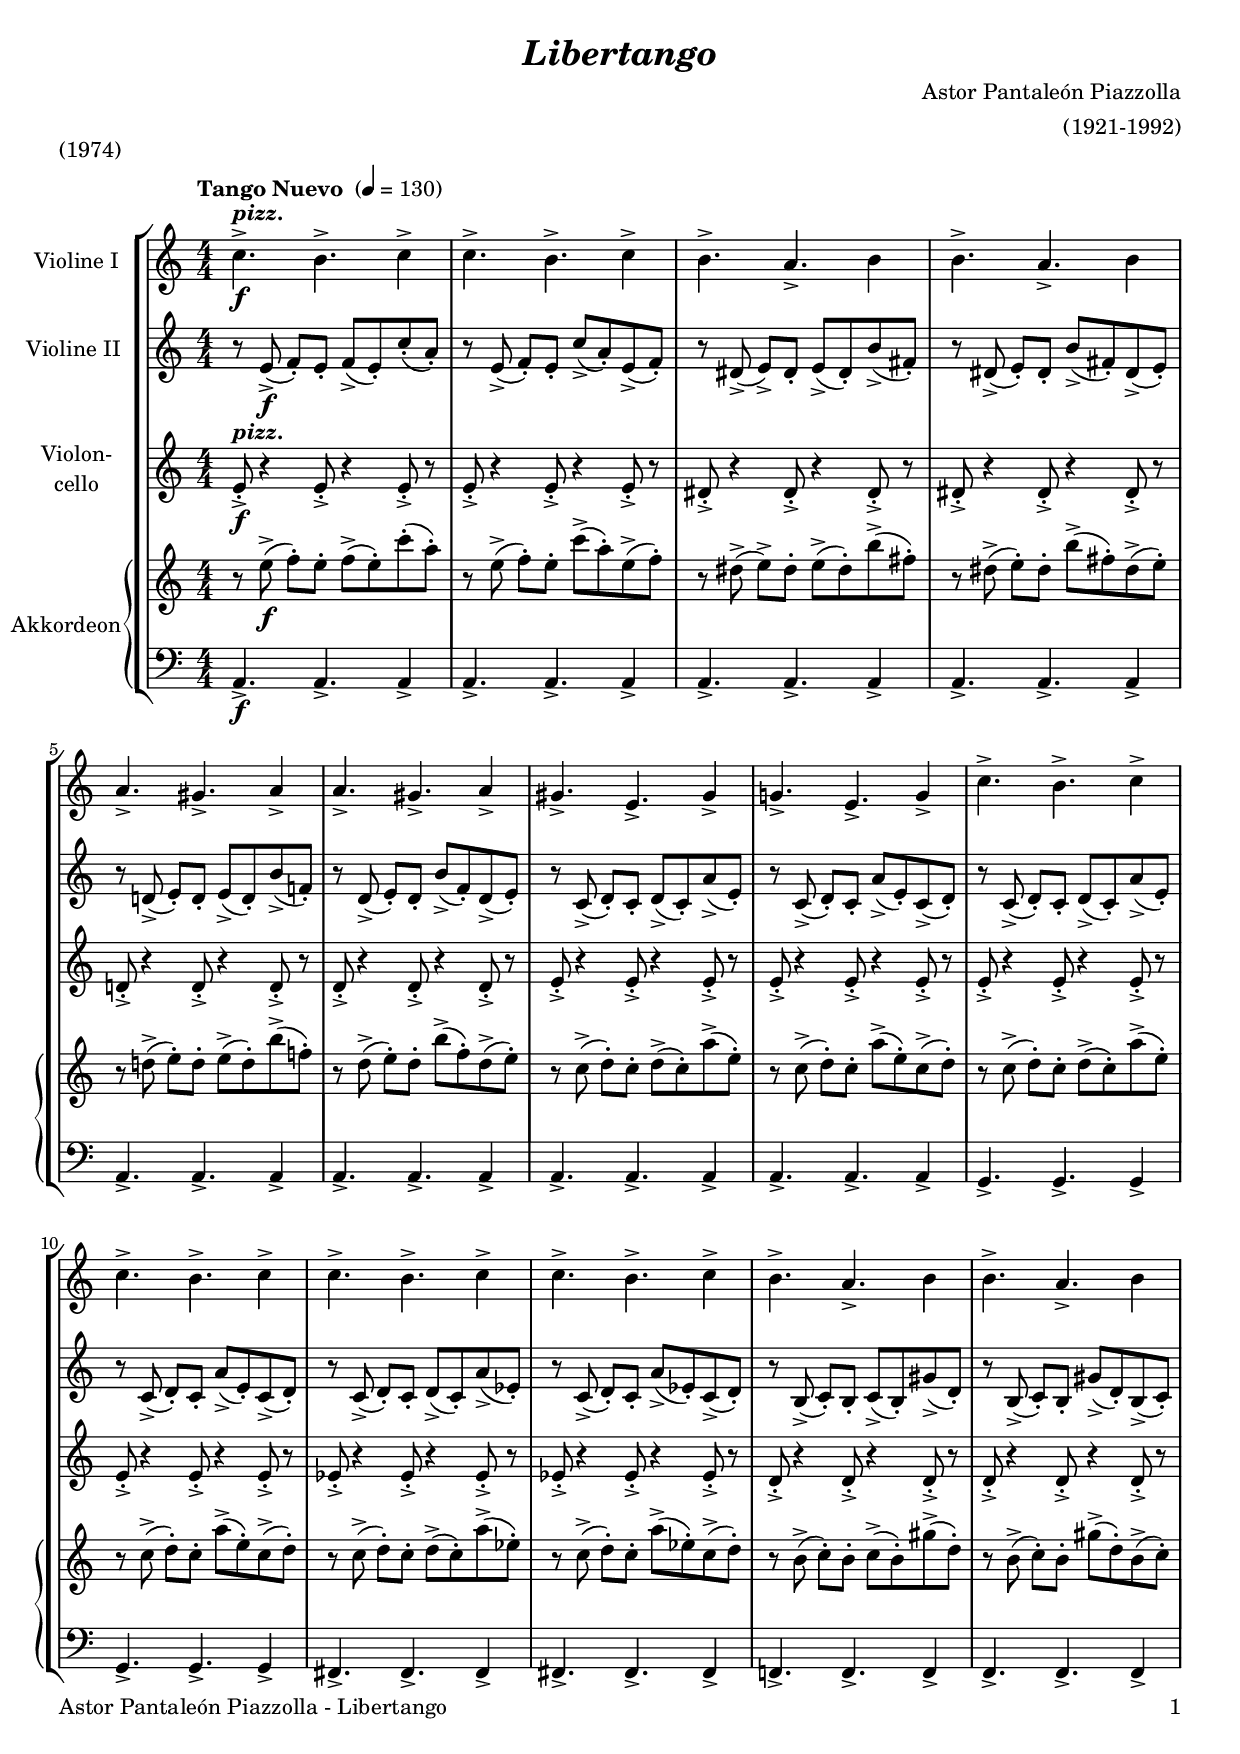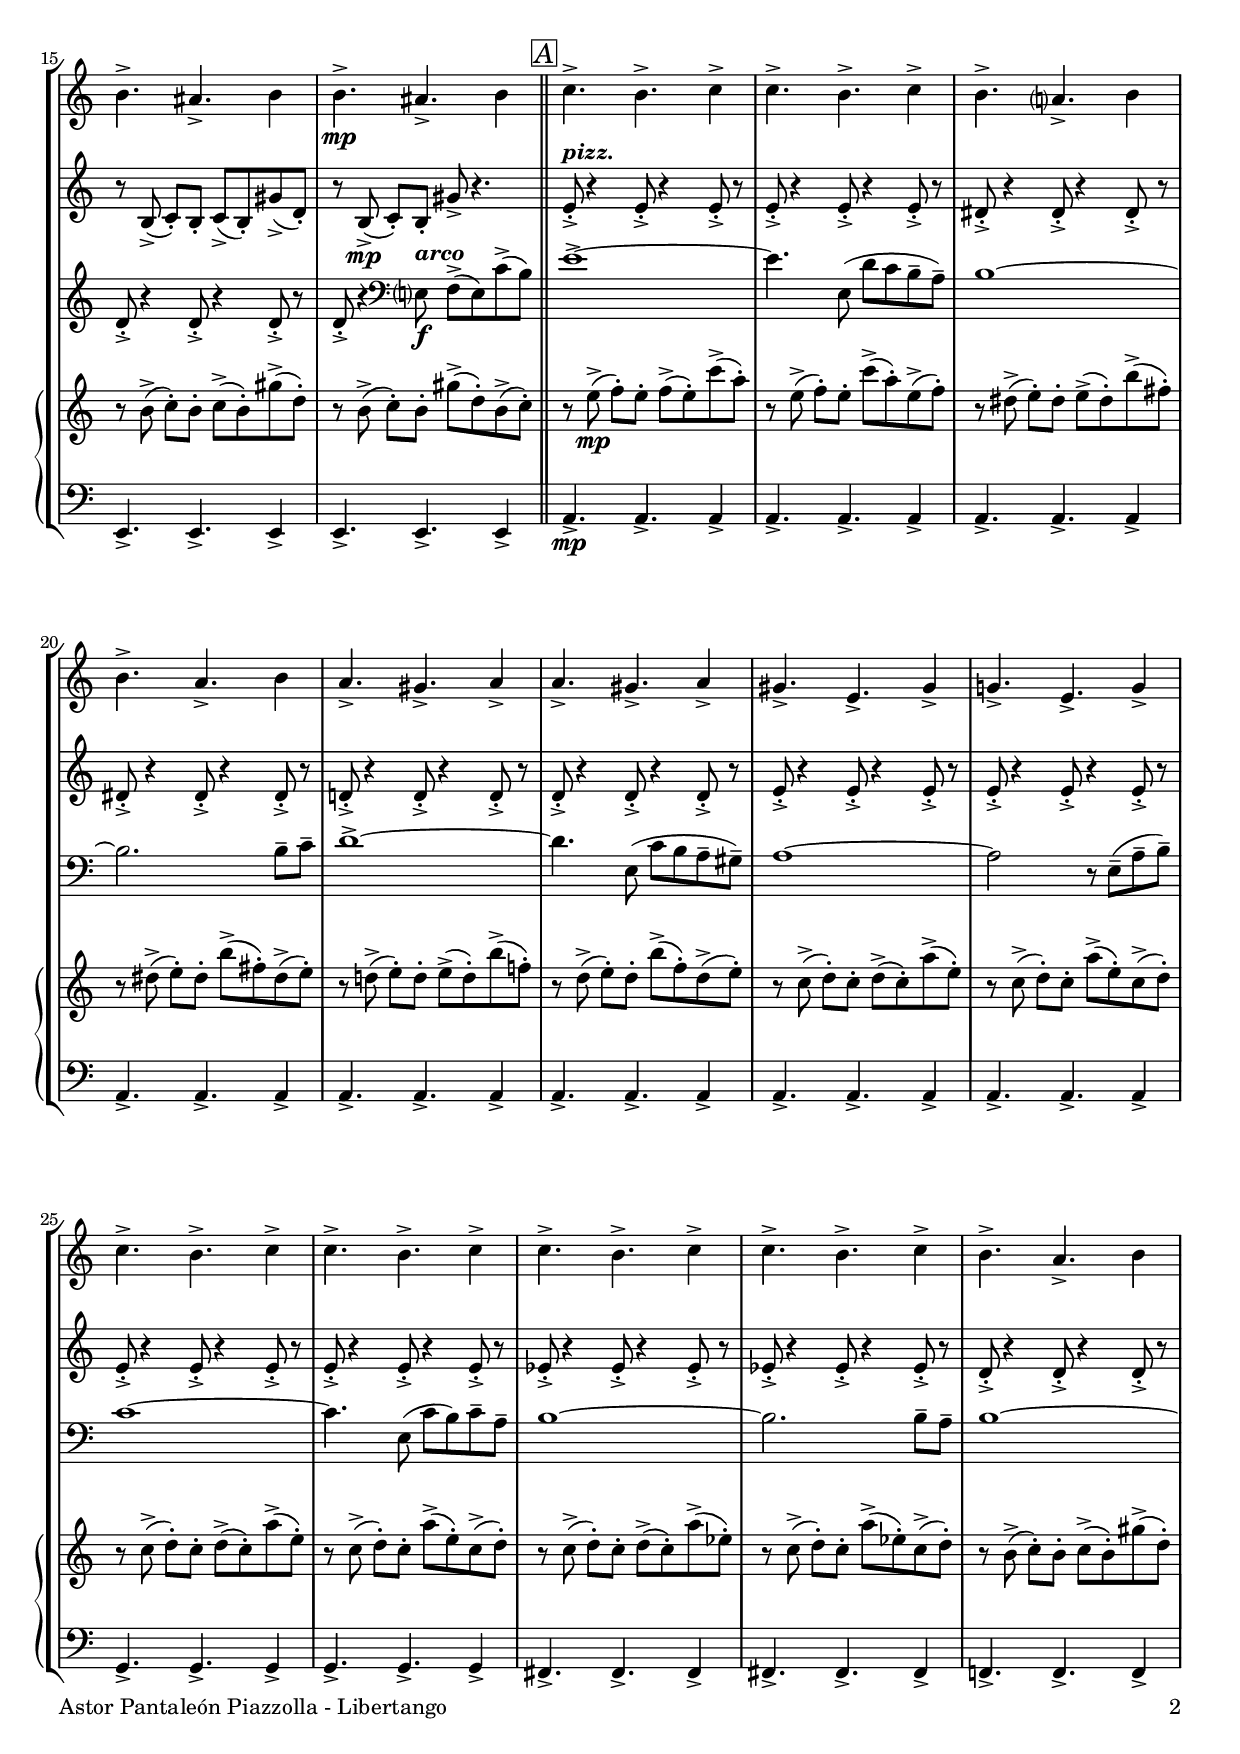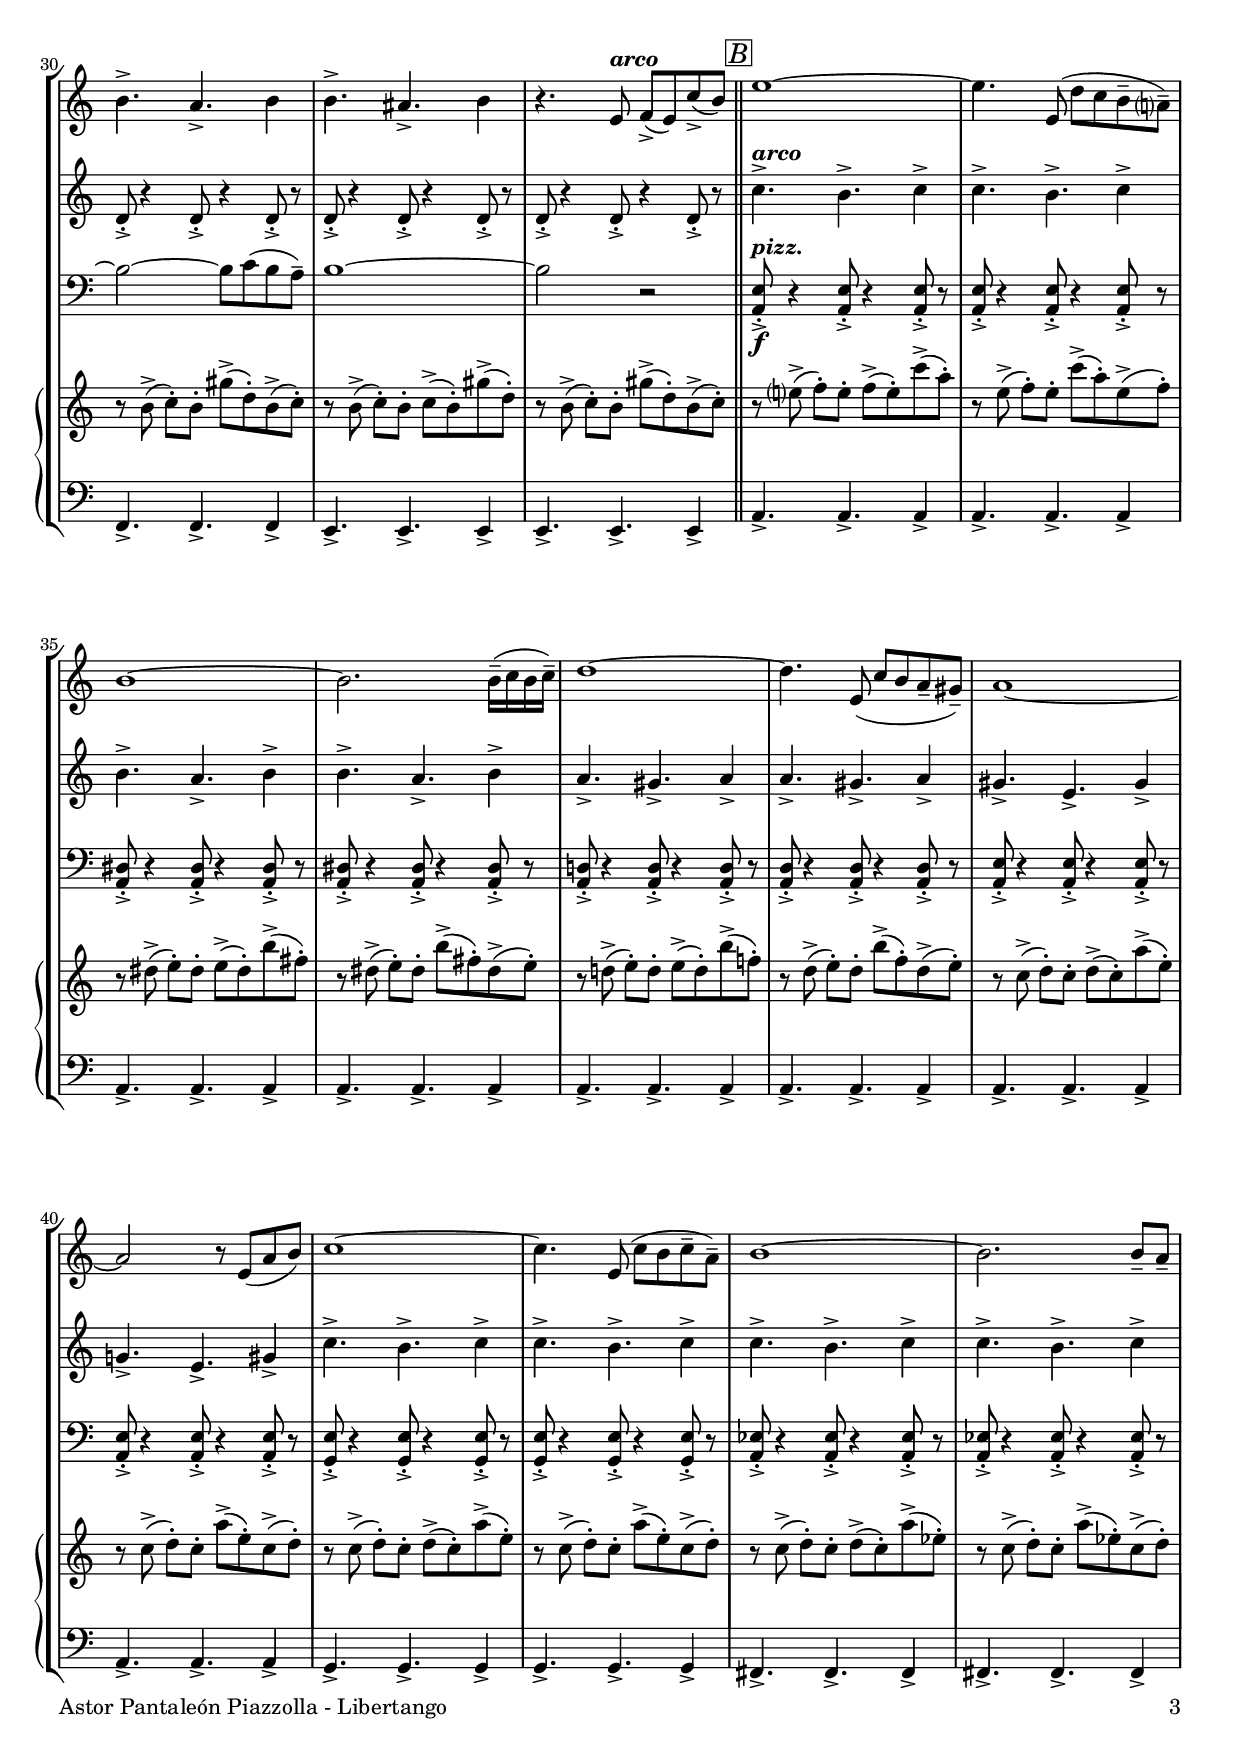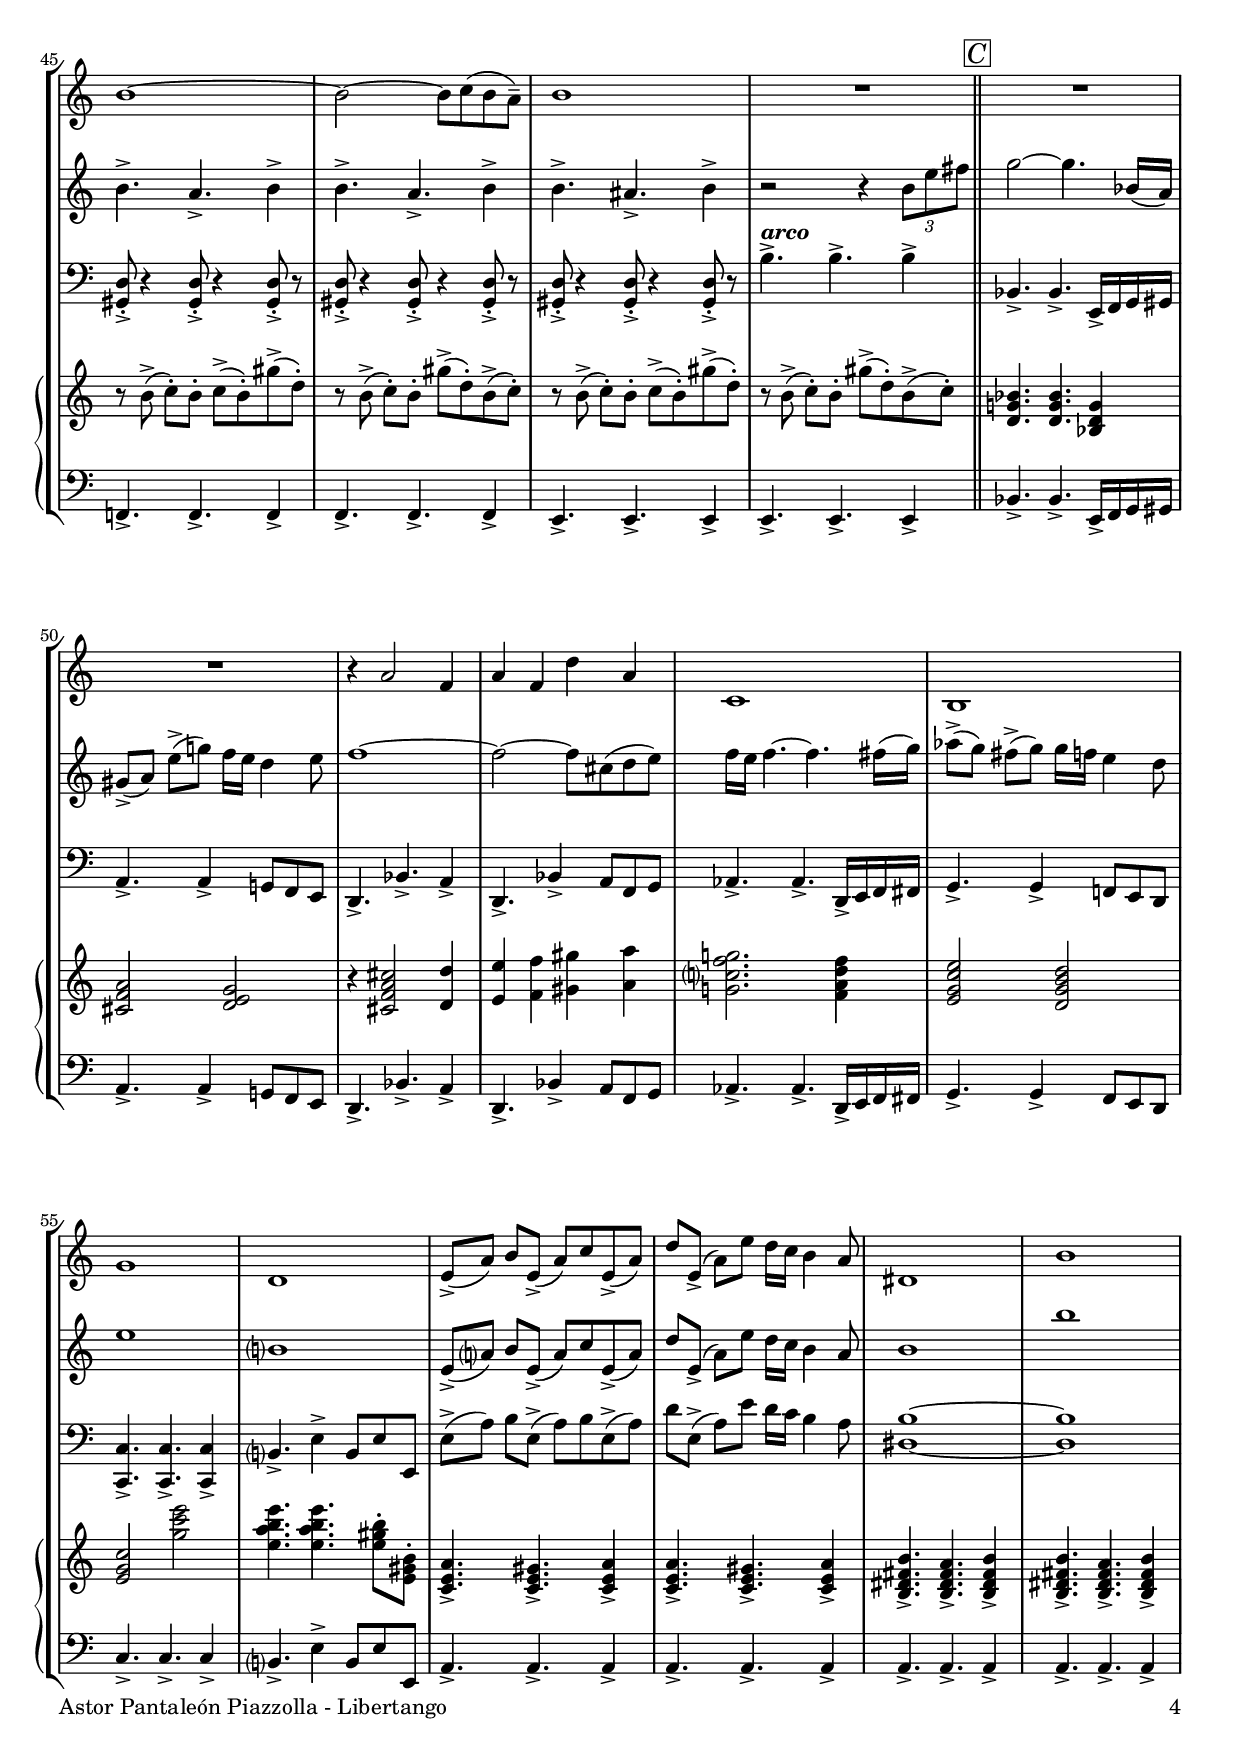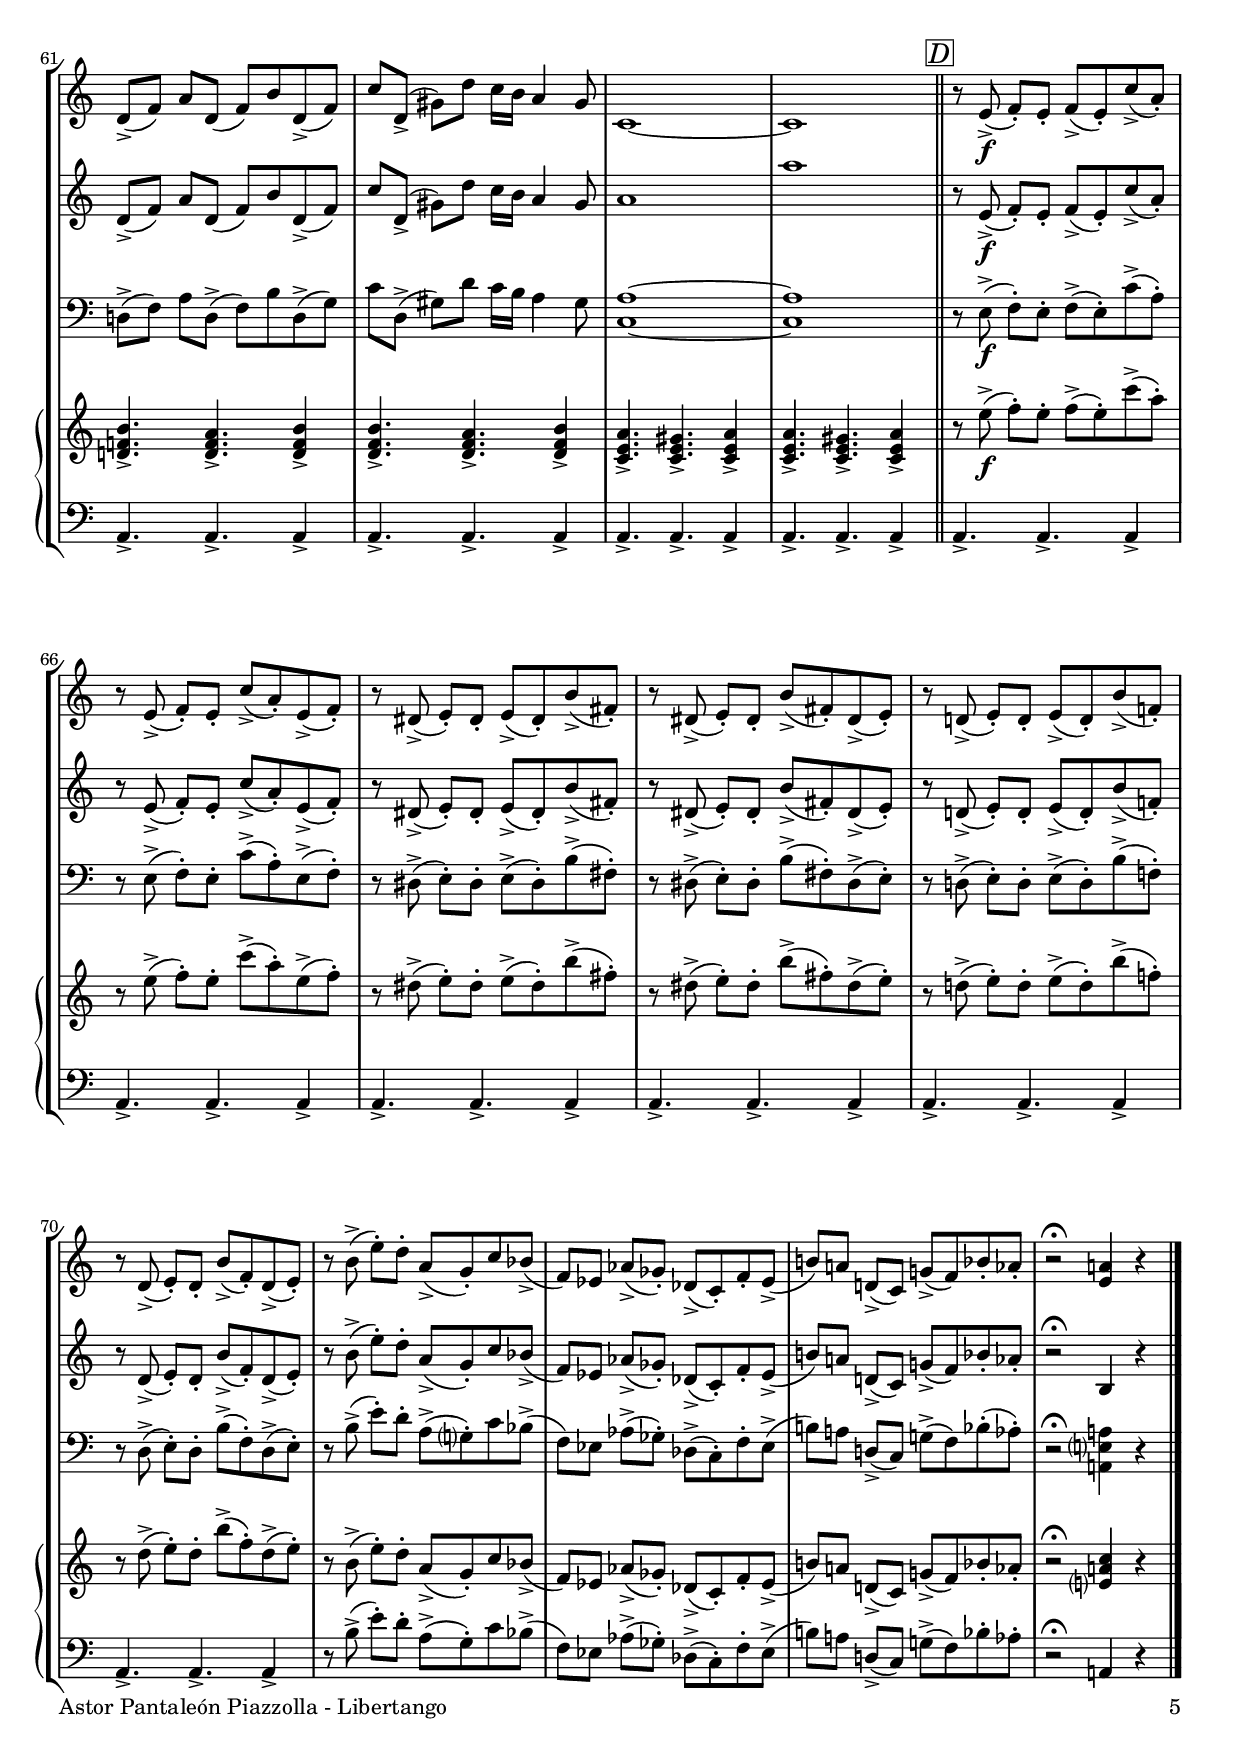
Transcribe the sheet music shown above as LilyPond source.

\version "2.24.3"
\include "deutsch.ly"

#(set-global-staff-size 19)

\header {
  title       = \markup \bold \italic "Libertango"
  composer    = "Astor Pantaleón Piazzolla"
  arranger    = "(1921-1992)"
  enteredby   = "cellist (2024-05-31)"
  piece       = "(1974)"
}

voiceconsts = {
  \key a \minor
  \time 4/4
  \numericTimeSignature
  \compressEmptyMeasures
% Set default beaming for all staves
  \set Timing.beamExceptions = #'()
  \set Timing.baseMoment     = #(ly:make-moment 1 4)
  \set Timing.beatStructure  = #'(1 1 2)
  \tempo "Tango Nuevo " 4=130
}

mipz = "pizzicato strings"
mivl = "violin"
miba = "cello"
% mikl = "bright acoustic"
% mikl = "church organ"
mikl = "concertina"

arco = \markup \bold \italic "arco"
pizz = \markup \bold \italic "pizz."

boxa = { \bar "||" \mark \markup \box \italic "A" }
boxb = { \bar "||" \mark \markup \box \italic "B" }
boxc = { \bar "||" \mark \markup \box \italic "C" }
boxd = { \bar "||" \mark \markup \box \italic "D" }

va = \relative c'' {
  \voiceconsts

  c4.->^\pizz\f h-> c4->
  c4.-> h-> c4->
  h4.-> a-> h4
  h4.-> a-> h4
  a4.-> gis-> a4->

  a4.-> gis-> a4->
  gis4.-> e-> gis4->
  g!4.-> e-> g4->
  c4.-> h-> c4->
  c4.-> h-> c4->
  
  c4.-> h-> c4->
  c4.-> h-> c4->
  h4.-> a-> h4
  h4.-> a-> h4
  
  h4.-> ais-> h4
  h4.->\mp ais-> h4 \boxa
  c4.-> h-> c4->
  c4.-> h-> c4->
  h4.-> a?-> h4

  h4.-> a-> h4
  a4.-> gis-> a4->
  a4.-> gis-> a4->
  gis4.-> e-> gis4->
  g!4.-> e-> g4->
  
  c4.-> h-> c4->
  c4.-> h-> c4->  
  c4.-> h-> c4->
  c4.-> h-> c4->
  h4.-> a-> h4
  
  h4.-> a-> h4
  h4.-> ais-> h4
  \set Staff.midiInstrument = \mivl
  r4. e,8^\arco f(-> e) c'(-> h8) \boxb
  e1~

  e4. e,8( d' c h-- a?)--
  h1~
  h2. h16(-- c h c)--
  d1~
  d4. e,8( c' h a-- gis)--

  a1~
  a2 r8 e( a h)
  c1~
  c4. e,8( c' h c-- a)--
  h1~

  h2. h8-- a--
  h1~
  h2~ h8 c( h a)--
  h1

  R \boxc
  R1*2
  r4 a2 f4
  a f d' a
  c,1

  h
  g'
  d
  e8(-> a) h e,(-> a) c e,(-> a)
  d e,(-> a) e' d16 c h4 a8
  dis,1
  h'

  d,8(-> f) a d,( f) h d,(-> f)
  c' d,(-> gis) d' c16 h a4 gis8
  c,1~
  c \boxd
  r8 e(->\f f)-. e-. f(-> e)-. c'(-> a)-.
  r e(-> f)-. e-. c'(-> a)-. e(-> f)-.

  r dis(-> e)-. dis-. e(-> dis)-. h'(-> fis)-.
  r dis(-> e)-. dis-. h'(-> fis)-. dis(-> e)-.
  r d!(-> e)-. d-. e(-> d)-. h'(-> f!)-.
  r d(-> e)-. d-. h'(-> f)-. d(-> e)-.
  r h'(-> e)-. d-. a(-> g)-. c b(->

  f) es as(-> ges)-. des(-> c)-. f-. es(->
  h'!) a! d,!(-> c) g'!(-> f) b-. as-.
  r2\fermata <e a!>4 r \bar "|."
}

vb = \relative c' {
  \voiceconsts

  r8 e(->\f f)-. e-. f(-> e)-. c'(-. a)-.
  r e(-> f)-. e-. c'(-> a)-. e(-> f)-.
  r dis(-> e)-> dis-. e(-> dis)-. h'(-> fis)-.
  r dis(-> e)-. dis-. h'(-> fis)-. dis(-> e)-.
  r d!(-> e)-. d-. e(-> d)-. h'(-> f!)-.

  r d(-> e)-. d-. h'(-> f)-. d(-> e)-.
  r c(-> d)-. c-. d(-> c)-. a'(-> e)-.
  r c(-> d)-. c-. a'(-> e)-. c(-> d)-.
  r c(-> d)-. c-. d(-> c)-. a'(-> e)-.
  r c(-> d)-. c-. a'(-> e)-. c(-> d)-.

  r c(-> d)-. c-. d(-> c)-. a'(-> es)-.
  r c(-> d)-. c-. a'(-> es)-. c(-> d)-.
  r h(-> c)-. h-. c(-> h)-. gis'(-> d)-.
  r h(-> c)-. h-. gis'(-> d)-. h(-> c)-.

  r h(-> c)-. h-. c(-> h)-. gis'(-> d)-.
  r h(->\mp c)-. h-. gis'-> r4. \boxa
  \set Staff.midiInstrument = \mipz
  e8-.->^\pizz r4 e8-.-> r4 e8-.-> r
  e-.-> r4 e8-.-> r4 e8-.-> r
  dis-.-> r4 dis8-.-> r4 dis8-.-> r

  dis-.-> r4 dis8-.-> r4 dis8-.-> r
  d!-.-> r4 d8-.-> r4 d8-.-> r
  d-.-> r4 d8-.-> r4 d8-.-> r
  e-.-> r4 e8-.-> r4 e8-.-> r
  e-.-> r4 e8-.-> r4 e8-.-> r
  
  e-.-> r4 e8-.-> r4 e8-.-> r
  e-.-> r4 e8-.-> r4 e8-.-> r
  es-.-> r4 es8-.-> r4 es8-.-> r
  es-.-> r4 es8-.-> r4 es8-.-> r
  d-.-> r4 d8-.-> r4 d8-.-> r
  
  d-.-> r4 d8-.-> r4 d8-.-> r
  d-.-> r4 d8-.-> r4 d8-.-> r
  d-.-> r4 d8-.-> r4 d8-.-> r \boxb
  \set Staff.midiInstrument = \mivl
  c'4.->^\arco h-> c4->

  c4.-> h-> c4->
  h4.-> a-> h4->
  h4.-> a-> h4->
  a4.-> gis-> a4->
  a4.-> gis-> a4->

  gis4.-> e-> gis4->
  g!4.-> e-> gis4->
  c4.-> h-> c4->
  c4.-> h-> c4->
  c4.-> h-> c4->
  
  c4.-> h-> c4->
  h4.-> a-> h4->
  h4.-> a-> h4->
  h4.-> ais-> h4->

  r2 r4 \tuplet 3/2 4 { h8 e fis } \boxc
  g2~ g4. b,16( a)
  gis8(-> a) e'(-> g!) f16 e d4 e8
  f1~
  f2~ f8 cis( d e)
  f16 e f4.~ f fis16( g)

  as8(-> g) fis(-> g) g16 f e4 d8
  e1
  h?
  e,8(-> a?) h e,(-> a) c e,(-> a)
  d e,(-> a) e' d16 c h4 a8
  h1
  h'

  d,,8(-> f) a d,( f) h d,(-> f)
  c' d,(-> gis) d' c16 h a4 gis8
  a1
  a' \boxd
  r8 e,(->\f f)-. e-. f(-> e)-. c'(-> a)-.
  r e(-> f)-. e-. c'(-> a)-. e(-> f)-.

  r dis(-> e)-. dis-. e(-> dis)-. h'(-> fis)-.
  r dis(-> e)-. dis-. h'(-> fis)-. dis(-> e)-.
  r d!(-> e)-. d-. e(-> d)-. h'(-> f!)-.
  r d(-> e)-. d-. h'(-> f)-. d(-> e)-.
  r h'(-> e)-. d-. a(-> g)-. c b(->

  f) es as(-> ges)-. des(-> c)-. f-. es(->
  h'!) a! d,!(-> c) g'!(-> f) b-. as-.
  r2\fermata h,4 r \bar "|."
}

vc = \relative c' {
  \voiceconsts

  e8-.->\f^\pizz r4 e8-.-> r4 e8-.-> r
  e-.-> r4 e8-.-> r4 e8-.-> r
  dis-.-> r4 dis8-.-> r4 dis8-.-> r
  dis-.-> r4 dis8-.-> r4 dis8-.-> r
  d!-.-> r4 d8-.-> r4 d8-.-> r
  
  d-.-> r4 d8-.-> r4 d8-.-> r
  e-.-> r4 e8-.-> r4 e8-.-> r
  e-.-> r4 e8-.-> r4 e8-.-> r
  e-.-> r4 e8-.-> r4 e8-.-> r
  e-.-> r4 e8-.-> r4 e8-.-> r

  es-.-> r4 es8-.-> r4 es8-.-> r
  es-.-> r4 es8-.-> r4 es8-.-> r
  d-.-> r4 d8-.-> r4 d8-.-> r
  d-.-> r4 d8-.-> r4 d8-.-> r

  d-.-> r4 d8-.-> r4 d8-.-> r
  d-.-> r4
  \set Staff.midiInstrument = \miba
  \clef "bass" e,?8\f^\arco f(-> e) c'(-> h)
  e1~->
  e4. e,8( d' c h-- a)--
  h1~

  h2. h8-- c--
  d1~->
  d4. e,8( c' h a-- gis)--
  a1~
  a2 r8 e(-- a-- h)--

  c1~
  c4. e,8( c' h) c-- a--
  h1~
  h2. h8-- a--
  h1~
  h2~ h8 c( h a)--
  h1~
  h2 r \boxb
  \set Staff.midiInstrument = \miba
  <a, e'>8-.->^\pizz\f r4 <a e'>8-.-> r4 <a e'>8-.-> r
  
  <a e'>8-.-> r4 <a e'>8-.-> r4 <a e'>8-.-> r
  <a dis>-.-> r4 <a dis>8-.-> r4 <a dis>8-.-> r
  <a dis>-.-> r4 <a dis>8-.-> r4 <a dis>8-.-> r
  <a d!>-.-> r4 <a d>8-.-> r4 <a d>8-.-> r
  <a d>-.-> r4 <a d>8-.-> r4 <a d>8-.-> r

  <a e'>8-.-> r4 <a e'>8-.-> r4 <a e'>8-.-> r
  <a e'>8-.-> r4 <a e'>8-.-> r4 <a e'>8-.-> r
  <g e'>8-.-> r4 <g e'>8-.-> r4 <g e'>8-.-> r
  <g e'>8-.-> r4 <g e'>8-.-> r4 <g e'>8-.-> r
  <a es'>8-.-> r4 <a es'>8-.-> r4 <a es'>8-.-> r
  
  <a es'>8-.-> r4 <a es'>8-.-> r4 <a es'>8-.-> r
  <gis d'>8-.-> r4 <gis d'>8-.-> r4 <gis d'>8-.-> r
  <gis d'>8-.-> r4 <gis d'>8-.-> r4 <gis d'>8-.-> r
  <gis d'>8-.-> r4 <gis d'>8-.-> r4 <gis d'>8-.-> r

  \set Staff.midiInstrument = \miba
  h'4.->^\arco h-> h4-> \boxc
  b,4.-> b-> e,16-> f g gis
  a4.-> a4-> g!8 f e
  d4.-> b'-> a4->
  d,4.-> b'4-> a8 f g
  as4.-> as-> d,16-> e f fis

  g4.-> g4-> f!8 e d
  <c c'>4.-> <c c'>-> <c c'>4->
  h'?4.-> e4-> h8 e e,
  e'(-> a) h e,(-> a) h e,(-> a)
  d e,(-> a) e' d16 c h4 a8
  <dis, h'>1~
  <dis h'>

  d!8(-> f) a d,(-> f) h d,(-> g)
  c d,(-> gis) d' c16 h a4 gis8
  <c, a'>1~
  <c a'> \boxd
  r8 e(->\f f)-. e-. f(-> e)-. c'(-> a)-.
  r e(-> f)-. e-. c'(-> a)-. e(-> f)-.

  r dis(-> e)-. dis-. e(-> dis)-. h'(-> fis)-.
  r dis(-> e)-. dis-. h'(-> fis)-. dis(-> e)-.
  r d!(-> e)-. d-. e(-> d)-. h'(-> f!)-.
  r d(-> e)-. d-. h'(-> f)-. d(-> e)-.
  r h'(-> e)-. d-. a(-> g?)-. c b(->

  
  f) es as(-> ges)-. des(-> c)-. f-. es(->
  h'!) a! d,!(-> c) g'!(-> f) b(-. as)-.
  r2\fermata <a,! e'? a!>4 r \bar "|."
}

vd = \relative c'' {
  \voiceconsts

  r8 e(->\f f)-. e-. f(-> e)-. c'(-. a)-.
  r e(-> f)-. e-. c'(-> a)-. e(-> f)-.
  r dis(-> e)-> dis-. e(-> dis)-. h'(-> fis)-.
  r dis(-> e)-. dis-. h'(-> fis)-. dis(-> e)-.
  r d!(-> e)-. d-. e(-> d)-. h'(-> f!)-.

  r d(-> e)-. d-. h'(-> f)-. d(-> e)-.
  r c(-> d)-. c-. d(-> c)-. a'(-> e)-.
  r c(-> d)-. c-. a'(-> e)-. c(-> d)-.
  r c(-> d)-. c-. d(-> c)-. a'(-> e)-.
  r c(-> d)-. c-. a'(-> e)-. c(-> d)-.
  
  r c(-> d)-. c-. d(-> c)-. a'(-> es)-.
  r c(-> d)-. c-. a'(-> es)-. c(-> d)-.
  r h(-> c)-. h-. c(-> h)-. gis'(-> d)-.
  r h(-> c)-. h-. gis'(-> d)-. h(-> c)-.

  r h(-> c)-. h-. c(-> h)-. gis'(-> d)-.
  r h(-> c)-. h-. gis'(-> d)-. h(-> c)-. \boxa
  r e(->\mp f)-. e-. f(-> e)-. c'(-> a)-.
  r e(-> f)-. e-. c'(-> a)-. e(-> f)-.
  r dis(-> e)-. dis-. e(-> dis)-. h'(-> fis)-.

  r dis(-> e)-. dis-. h'(-> fis)-. dis(-> e)-.
  r d!(-> e)-. d-. e(-> d)-. h'(-> f!)-.
  r d(-> e)-. d-. h'(-> f)-. d(-> e)-.
  r c(-> d)-. c-. d(-> c)-. a'(-> e)-.
  r c(-> d)-. c-. a'(-> e)-. c(-> d)-.

  r c(-> d)-. c-. d(-> c)-. a'(-> e)-.
  r c(-> d)-. c-. a'(-> e)-. c(-> d)-.
  r c(-> d)-. c-. d(-> c)-. a'(-> es)-.
  r c(-> d)-. c-. a'(-> es)-. c(-> d)-.
  r h(-> c)-. h-. c(-> h)-. gis'(-> d)-.

  r h(-> c)-. h-. gis'(-> d)-. h(-> c)-.
  r h(-> c)-. h-. c(-> h)-. gis'(-> d)-.
  r h(-> c)-. h-. gis'(-> d)-. h(-> c)-. \boxb
  r e?(-> f)-. e-. f(-> e)-. c'(-> a)-.

  r e(-> f)-. e-. c'(-> a)-. e(-> f)-.
  r dis(-> e)-. dis-. e(-> dis)-. h'(-> fis)-.
  r dis(-> e)-. dis-. h'(-> fis)-. dis(-> e)-.
  r d!(-> e)-. d-. e(-> d)-. h'(-> f!)-.
  r d(-> e)-. d-. h'(-> f)-. d(-> e)-.

  r c(-> d)-. c-. d(-> c)-. a'(-> e)-.
  r c(-> d)-. c-. a'(-> e)-. c(-> d)-.
  r c(-> d)-. c-. d(-> c)-. a'(-> e)-.
  r c(-> d)-. c-. a'(-> e)-. c(-> d)-.
  r c(-> d)-. c-. d(-> c)-. a'(-> es)-.
  
  r c(-> d)-. c-. a'(-> es)-. c(-> d)-.
  r h(-> c)-. h-. c(-> h)-. gis'(-> d)-.
  r h(-> c)-. h-. gis'(-> d)-. h(-> c)-.
  r h(-> c)-. h-. c(-> h)-. gis'(-> d)-.

  r h(-> c)-. h-. gis'(-> d)-. h(-> c)-. \boxc
  <d, g! b>4. <d g b> <b d g>4
  <cis f a>2 <d e g>
  r4 <cis f a cis>2 <d d'>4
  <e e'> <f f'> <gis gis'> <a a'>
  <g! c? f g!>2. <f a d f>4

  <e g c e>2 <d g h d>
  <e g c> <g' c e>
  <e a h e>4. <e a h e> <e gis h>8-. <e, gis h>-.
  <c e a>4.-> <c e gis>-> <c e a>4->
  <c e a>4.-> <c e gis>-> <c e a>4->
  <h dis fis h>4.-> <h dis fis a>-> <h dis fis h>4->
  <h dis fis h>4.-> <h dis fis a>-> <h dis fis h>4->

  <d! f! h>4.-> <d f a>-> <d f h>4->
  <d f h>4.-> <d f a>-> <d f h>4->
  <c e a>4.-> <c e gis>-> <c e a>4->
  <c e a>4.-> <c e gis>-> <c e a>4-> \boxd
  r8 e'(->\f f)-. e-. f(-> e)-. c'(-> a)-.
  r e(-> f)-. e-. c'(-> a)-. e(-> f)-.

  r dis(-> e)-. dis-. e(-> dis)-. h'(-> fis)-.
  r dis(-> e)-. dis-. h'(-> fis)-. dis(-> e)-.
  r d!(-> e)-. d-. e(-> d)-. h'(-> f!)-.
  r d(-> e)-. d-. h'(-> f)-. d(-> e)-.
  r h(-> e)-. d-. a(-> g)-. c b(->
  
  f) es as(-> ges)-. des(-> c)-. f-. es(->
  h'!) a! d,!(-> c) g'!(-> f) b-. as-.
  r2\fermata <e? a! c>4 r \bar "|."
}

ve = \relative c {
  \voiceconsts
  \clef "bass"

  a4.->\f a-> a4->
  \repeat unfold 7 { a4.-> a-> a4-> }
  \repeat unfold 2 { g4.-> g-> g4-> }
  \repeat unfold 2 { fis4.-> fis-> fis4-> }
  f!4.-> f-> f4->
  f4.-> f-> f4->
  \repeat unfold 2 { e4.-> e-> e4-> } \boxa
  a4.->\mp a-> a4->
  \repeat unfold 7 { a4.-> a-> a4-> }
  \repeat unfold 2 { g4.-> g-> g4-> }
  \repeat unfold 2 { fis4.-> fis-> fis4-> }
  f!4.-> f-> f4->
  f4.-> f-> f4->
  \repeat unfold 2 {e4.-> e-> e4-> } \boxb
  \repeat unfold 8 { a4.-> a-> a4-> }
  \repeat unfold 2 { g4.-> g-> g4-> }
  \repeat unfold 2 { fis4.-> fis-> fis4-> }
  f!4.-> f-> f4->
  f4.-> f-> f4->
  \repeat unfold 2 { e4.-> e-> e4-> } \boxc

  b'4.-> b-> e,16-> f g gis
  a4.-> a4-> g!8 f e
  d4.-> b'-> a4->
  d,4.-> b'4-> a8 f g
  as4.-> as-> d,16-> e f fis

  g4.-> g4-> f8 e d
  c'4.-> c-> c4->
  h?4.-> e4-> h8 e e,
  \repeat unfold 8 { a4.-> a-> a4-> } \boxd
  \repeat unfold 6 { a4.-> a-> a4-> }
  r8 h'(-> e)-. d-. a(-> g)-. c b(->

  f) es as(-> ges)-. des(-> c)-. f-. es(->
  h'!) a! d,!(-> c) g'!(-> f) b-. as-.
  r2\fermata a,!4 r \bar "|."
}


music = \new StaffGroup <<
  \new Staff {
    \set Staff.midiInstrument = \mipz
    \set Staff.instrumentName = \markup \center-column { "Violine I" }
    \transpose a a { \va }
  }

  \new Staff {
    \set Staff.midiInstrument = \mivl
    \set Staff.instrumentName = \markup \center-column { "Violine II" }
    \transpose a a { \vb }
  }

  \new Staff {
    \set Staff.midiInstrument = \mipz
    \set Staff.instrumentName = \markup \center-column { "Violon-" "cello" }
    \transpose a a { \vc }
  }

  \new PianoStaff <<
    \set PianoStaff.midiInstrument = \mikl
    \set PianoStaff.instrumentName = \markup \center-column { "Akkordeon" }
    <<
      \new Staff {
	\transpose a a { \vd }
%	\transpose a a { << \vd \\ \ve >> }
      }
      
      %    \new Dynamics \vdy
      
      \new Staff {
	\transpose a a { \ve }
%	\transpose a a { << \vf \\ \vg >> }
      }
    >>  
  >>
>>

\book {
  \paper {
    print-page-number = ##t
    print-first-page-number = ##t
    ragged-last-bottom = ##f
    oddHeaderMarkup = \markup \null
    evenHeaderMarkup = \markup \null
    oddFooterMarkup = \markup {
      \fill-line {
        \if \should-print-page-number
        "Astor Pantaleón Piazzolla - Libertango" \fromproperty #'page:page-number-string
      }
    }
    evenFooterMarkup = \oddFooterMarkup
  } \score {
    \music
    \layout {}
  }

  \score {
    \unfoldRepeats \music

    \midi {
      \context {
        \Score
      }
    }
  }
}
